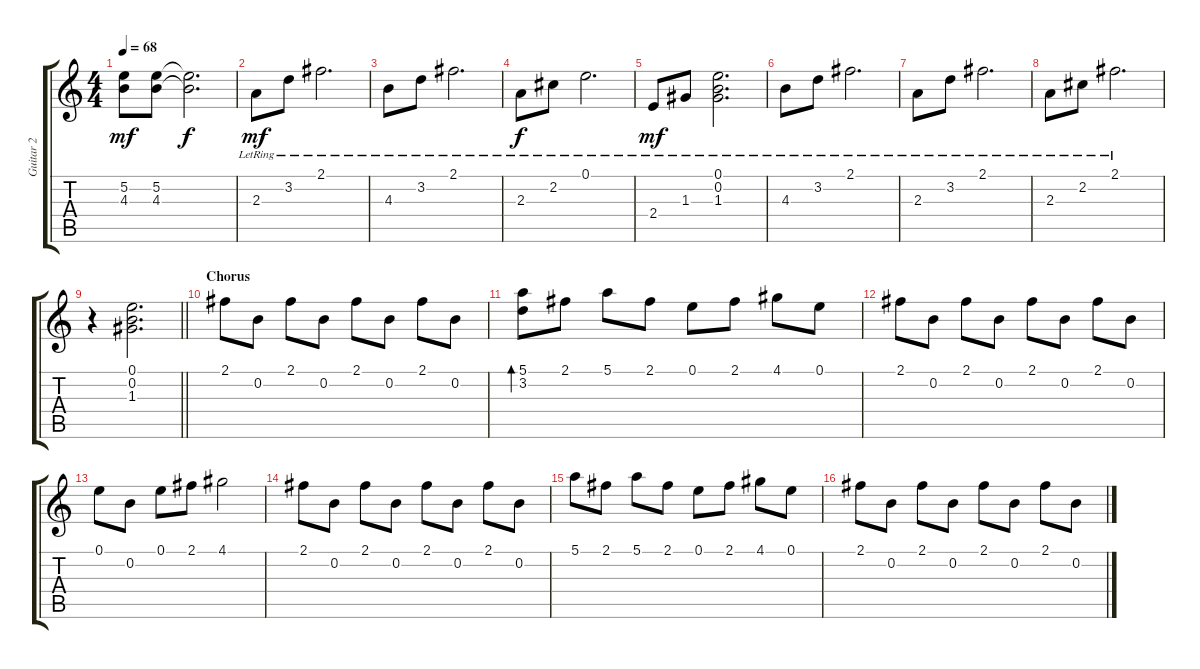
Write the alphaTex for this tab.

\track ("Guitar 2" "Guitar 2") {instrument electricguitarjazz}
\staff {score tabs}
\tuning (E4 B3 G3 D3 A2 E2) {hide}
\ts (4 4)
\tempo 68
\clef g2
\ks c
(5.2 4.3).8{dy mf} (5.2 4.3).8 (5.2{t} 4.3{t}).2{d dy f} |
2.3{lr}.8{dy mf} 3.2{lr}.8 2.1{lr}.2{d} |
4.3{lr}.8 3.2{lr}.8 2.1{lr}.2{d} |
2.3{lr}.8{dy f} 2.2{lr}.8 0.1{lr}.2{d} |
2.4{lr}.8{dy mf} 1.3{lr}.8 (0.1{lr} 0.2 1.3).2{d} |
4.3{lr}.8 3.2{lr}.8 2.1{lr}.2{d} |
2.3{lr}.8 3.2{lr}.8 2.1{lr}.2{d} |
2.3{lr}.8 2.2{lr}.8 2.1{lr}.2{d} |
\barLineRight lightlight
r.4 (0.1 0.2 1.3).2{d} |
\section ("" "Chorus")
2.1.8 0.2.8 2.1.8 0.2.8 2.1.8 0.2.8 2.1.8 0.2.8 |
(5.1 3.2).8{bd 120} 2.1.8 5.1.8 2.1.8 0.1.8 2.1.8 4.1.8 0.1.8 |
2.1.8 0.2.8 2.1.8 0.2.8 2.1.8 0.2.8 2.1.8 0.2.8 |
0.1.8 0.2.8 0.1.8 2.1.8 4.1.2 |
2.1.8 0.2.8 2.1.8 0.2.8 2.1.8 0.2.8 2.1.8 0.2.8 |
5.1.8 2.1.8 5.1.8 2.1.8 0.1.8 2.1.8 4.1.8 0.1.8 |
2.1.8 0.2.8 2.1.8 0.2.8 2.1.8 0.2.8 2.1.8 0.2.8
